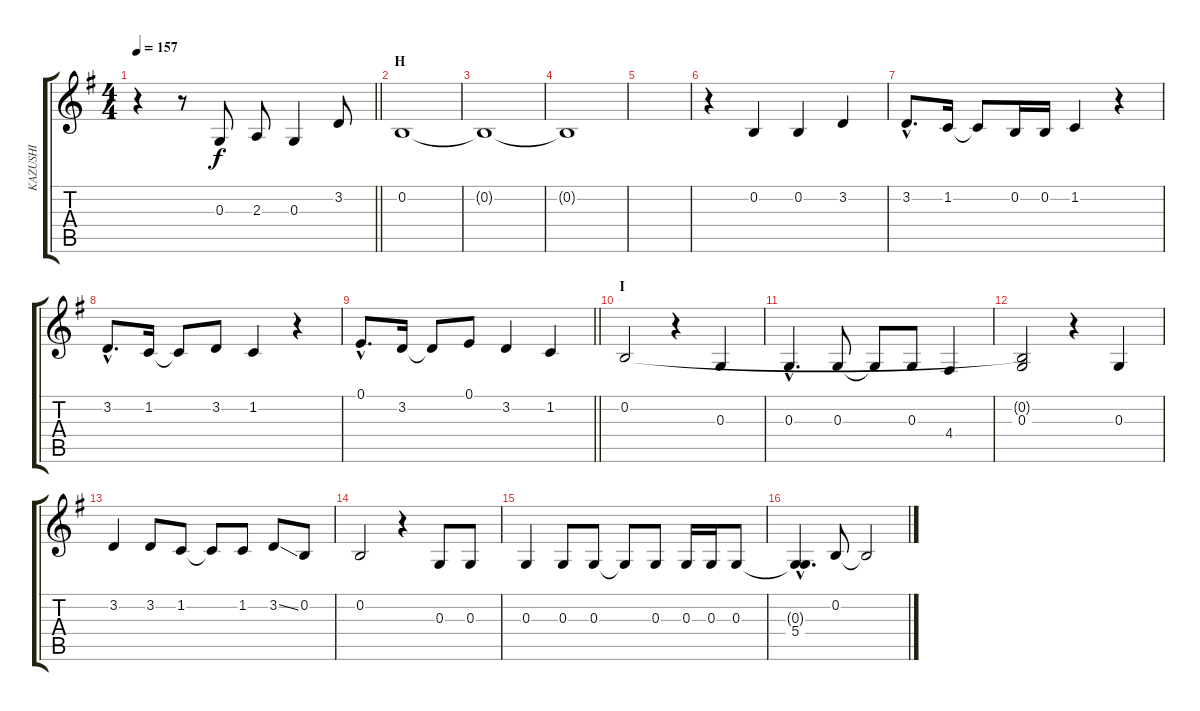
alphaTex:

\track ("KAZUSHI" "KAZUSHI") {instrument oboe}
\staff {score tabs}
\tuning (E4 B3 G3 D3 A2 E2) {hide}
\ts (4 4)
\tempo 157
\clef g2
\barLineRight lightlight
\ks g
r.4{dy f} r.8 0.3.8 2.3.8 0.3.4 3.2.8 |
\section ("" "H")
0.2.1 |
0.2{t}.1 |
0.2{t}.1 |
|
r.4 0.2.4 0.2.4 3.2.4 |
3.2{hac}.8{d} 1.2.16 1.2{t}.8 0.2.16 0.2.16 1.2.4 r.4 |
3.2{hac}.8{d} 1.2.16 1.2{t}.8 3.2.8 1.2.4 r.4 |
\barLineRight lightlight
0.1{hac}.8{d} 3.2.16 3.2{t}.8 0.1.8 3.2.4 1.2.4 |
\section ("" "I")
0.2.2 r.4 0.3.4 |
0.3{hac}.4{d} 0.3.8 0.3{t}.8 0.3.8 4.4.4 |
(0.2{t} 0.3).2 r.4 0.3.4 |
3.2.4 3.2.8 1.2.8 1.2{t}.8 1.2.8 3.2{ss}.8 0.2.8 |
0.2.2 r.4 0.3.8 0.3.8 |
0.3.4 0.3.8 0.3.8 0.3{t}.8 0.3.8 0.3.16 0.3.16 0.3.8 |
(0.3{hac t} 5.4{hac}).4{d} 0.2.8 0.2{t}.2
